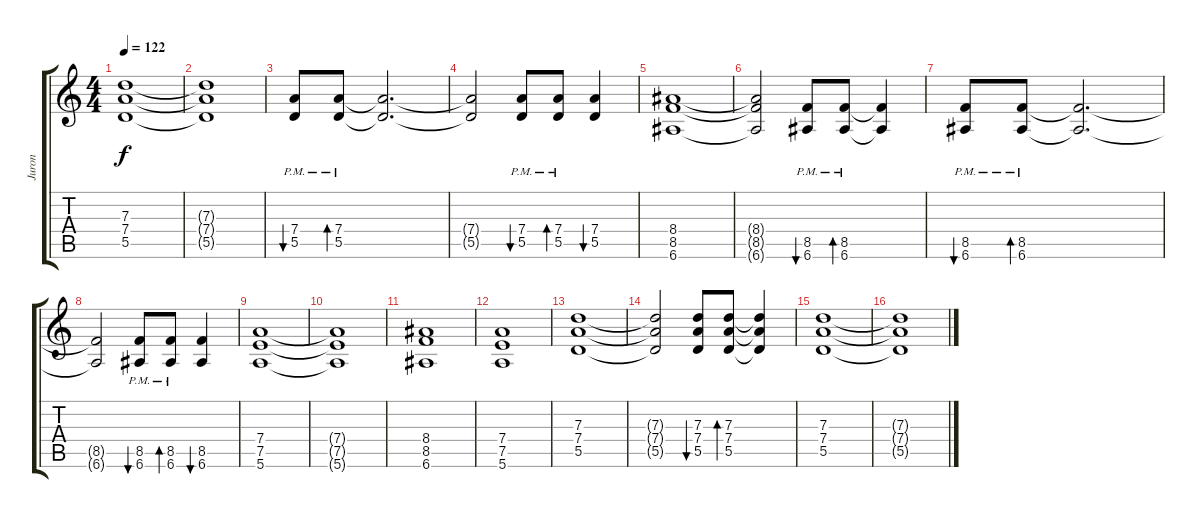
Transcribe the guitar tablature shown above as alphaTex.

\track ("Juron" "Juron") {instrument distortionguitar}
\staff {score tabs}
\tuning (E4 B3 G3 D3 A2 E2) {hide}
\ts (4 4)
\tempo 122
\clef g2
\ks c
(7.3 7.4 5.5).1{dy f} |
(7.3{t} 7.4{t} 5.5{t}).1 |
(7.4{pm} 5.5{pm}).8{bu 60} (7.4{pm} 5.5{pm}).8{bd 60} (7.4{t} 5.5{t}).2{d} |
(7.4{t} 5.5{t}).2 (7.4{pm} 5.5{pm}).8{bu 60} (7.4{pm} 5.5{pm}).8{bd 60} (7.4 5.5).4{bu 60} |
(8.4 8.5 6.6).1 |
(8.4{t} 8.5{t} 6.6{t}).2 (8.5{pm} 6.6{pm}).8{bu 60} (8.5{pm} 6.6{pm}).8{bd 60} (8.5{t} 6.6{t}).4 |
(8.5{pm} 6.6{pm}).8{bu 60} (8.5{pm} 6.6{pm}).8{bd 60} (8.5{t} 6.6{t}).2{d} |
(8.5{t} 6.6{t}).2 (8.5{pm} 6.6{pm}).8{bu 60} (8.5{pm} 6.6{pm}).8{bd 60} (8.5 6.6).4{bu 60} |
(7.4 7.5 5.6).1 |
(7.4{t} 7.5{t} 5.6{t}).1 |
(8.4 8.5 6.6).1 |
(7.4 7.5 5.6).1 |
(7.3 7.4 5.5).1 |
(7.3{t} 7.4{t} 5.5{t}).2 (7.3 7.4 5.5).8{bu 60} (7.3 7.4 5.5).8{bd 60} (7.3{t} 7.4{t} 5.5{t}).4 |
(7.3 7.4 5.5).1 |
(7.3{t} 7.4{t} 5.5{t}).1
